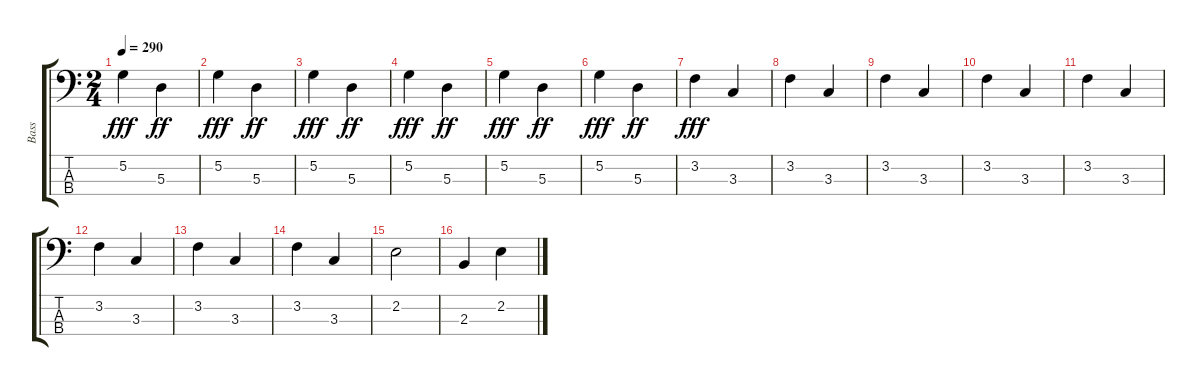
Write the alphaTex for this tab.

\track ("Bass" "Bass") {instrument acousticbass}
\staff {score tabs}
\tuning (G2 D2 A1 E1) {hide}
\ts (2 4)
\tempo 290
\clef f4
\ks c
5.2.4{dy fff} 5.3.4{dy ff} |
5.2.4{dy fff} 5.3.4{dy ff} |
5.2.4{dy fff} 5.3.4{dy ff} |
5.2.4{dy fff} 5.3.4{dy ff} |
5.2.4{dy fff} 5.3.4{dy ff} |
5.2.4{dy fff} 5.3.4{dy ff} |
3.2.4{dy fff} 3.3.4 |
3.2.4 3.3.4 |
3.2.4 3.3.4 |
3.2.4 3.3.4 |
3.2.4 3.3.4 |
3.2.4 3.3.4 |
3.2.4 3.3.4 |
3.2.4 3.3.4 |
2.2.2 |
2.3.4 2.2.4
